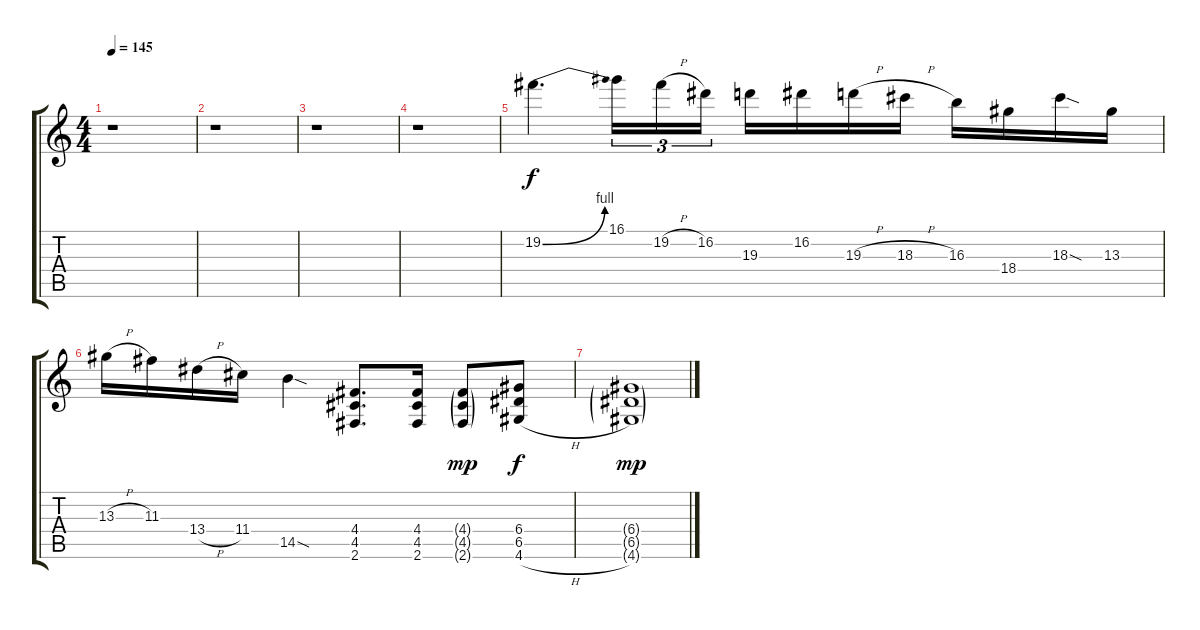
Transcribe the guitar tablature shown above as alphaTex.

\track "" {instrument overdrivenguitar}
\staff {score tabs}
\tuning (E4 B3 G3 D3 A2 E2) {hide}
\ts (4 4)
\tempo 145
\clef g2
\ks c
r.1{dy f} |
r.1 |
r.1 |
r.1 |
19.2{be (bend 0 0 60 4)}.4{d} 16.1.16{tu (3 2)} 19.2{h}.16{tu (3 2)} 16.2.16{tu (3 2)} 19.3.16 16.2.16 19.3{h}.16 18.3{h}.16 16.3.16 18.4.16 18.3{sod}.16 13.3.16 |
13.3{h}.16 11.3.16 13.4{h}.16 11.4.16 14.5{sod}.4 (4.4 4.5 2.6).8{d} (4.4 4.5 2.6).16 (4.4{g} 4.5{g} 2.6{g}).8{dy mp} (6.4 6.5 4.6{h}).8{dy f} |
(6.4{g} 6.5{g} 4.6{g}).1{dy mp}
